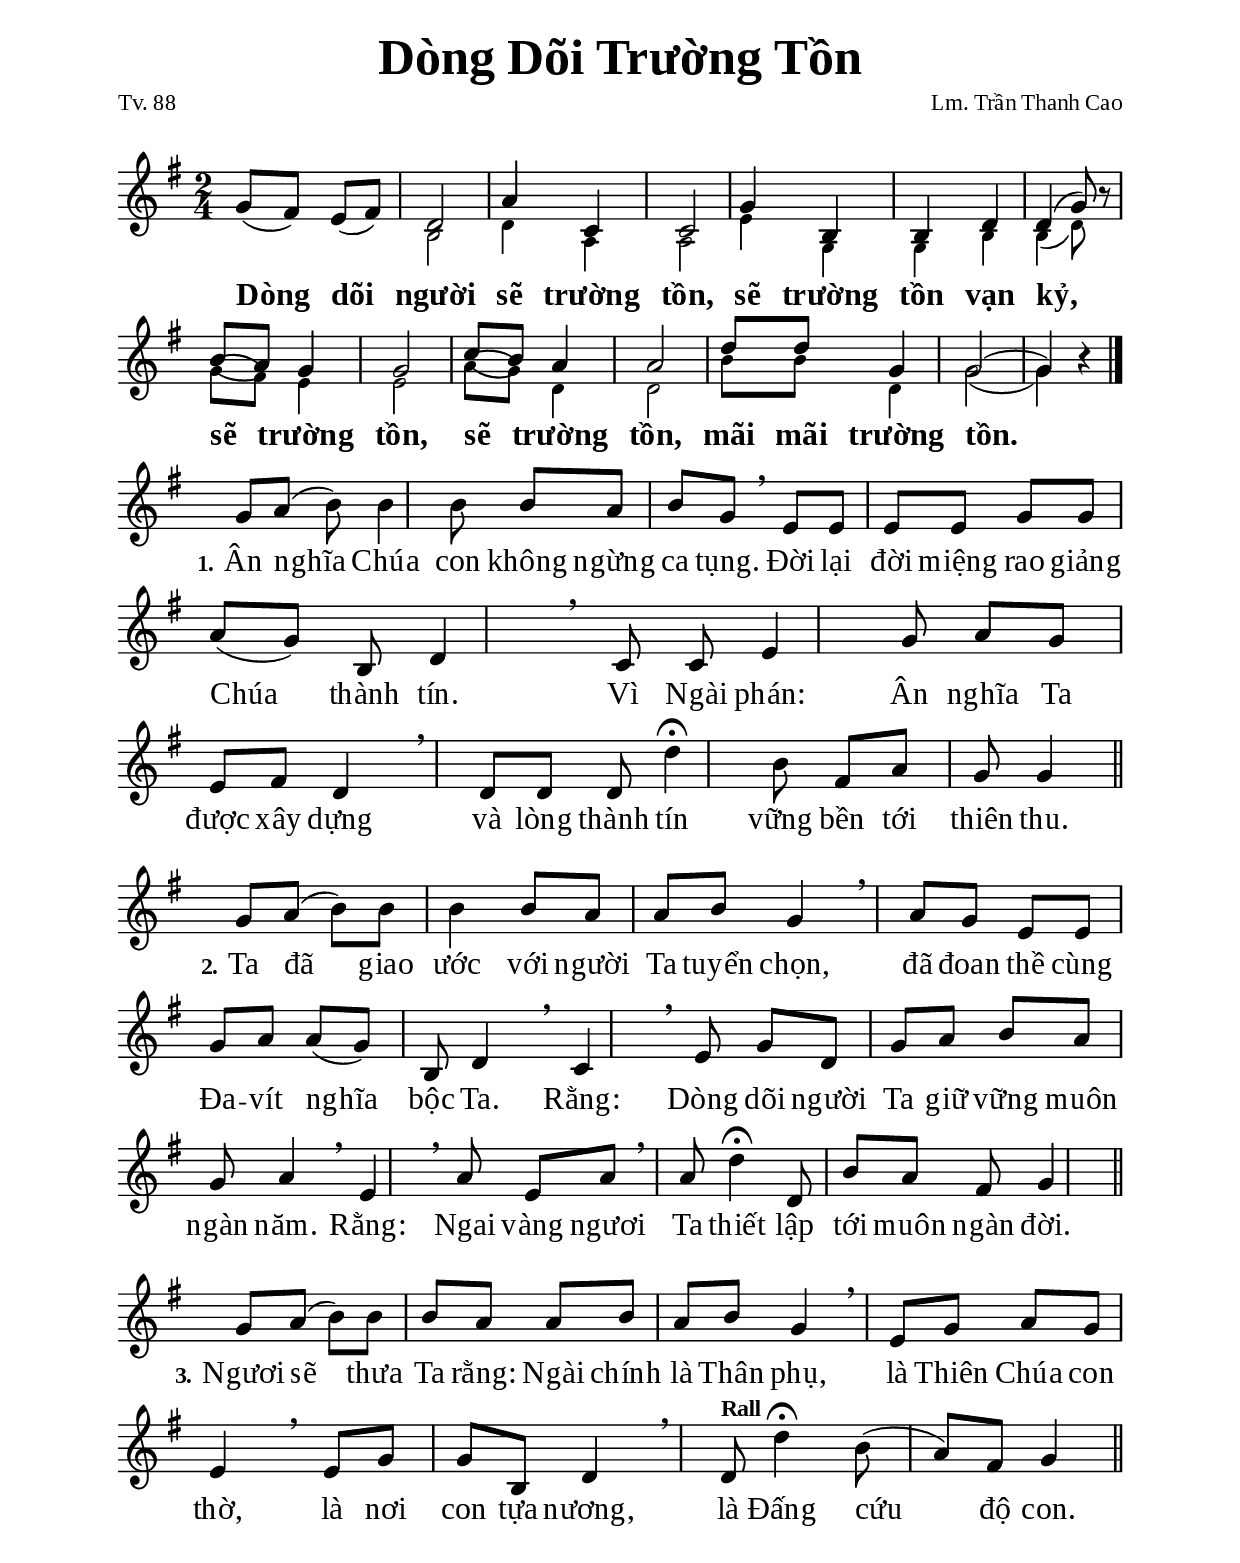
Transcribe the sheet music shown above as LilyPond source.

% Cài đặt chung
\version "2.20.0"
\include "english.ly"

\header {
  title = \markup { \fontsize #3 "Dòng Dõi Trường Tồn" }
  poet = "Tv. 88"
  composer = "Lm. Trần Thanh Cao"
  arranger = " "
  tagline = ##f
}


\paper {
  #(set-paper-size "a4")
  top-margin = 10\mm
  bottom-margin = 10\mm
  left-margin = 20\mm
  right-margin = 20\mm
  indent = #0
  #(define fonts
    (make-pango-font-tree
      "Liberation Serif"
      "Liberation Serif"
      "Liberation Serif"
      (/ 20 20)))
  page-count = #1
}

% Nhạc điệp khúc
nhacDiepKhucSop = \relative c'' {

  g8 _(fs) e _(fs) |
  d2 |
  a'4 c, |
  c2 |
  g'4 b, |
  b d |
  d (g8) r |
  b _(a) g4 |
  g2 |
  c8 _(b) a4 |
  a2 |
  d8 d g,4 |
  g2 ( |
  g4) r \bar "|."
}

nhacDiepKhucBass = \relative c' {


  \skip 2
  b2 |
  d4 a |
  a2 |
  e'4 g, |
  g b |
  b (d8) r |
  g ^(fs) e4 |
  e2 |
  a8 ^(g) d4 |
  d2 |
  b'8 b d,4 |
  g2 ( |
  g4) r
}

% Nhạc phiên khúc
nhacPhienKhucMot = \relative c'' {
 
  g8 a (b) b4 b8 b a b g \breathe
  e e e e g g a (g) b, d4 \breathe
  c8 c e4 g8 a g e fs d4 \breathe
  d8 d d d'4 \fermata b8 fs a g g4 \bar "||"
}

nhacPhienKhucHai = \relative c'' {
 
  g8 a (b) b b4 b8 a a b g4 \breathe
  a8 g e e g a a (g) b, d4 \breathe
  c \breathe e8 g d g a b a g a4 \breathe
  e \breathe a8 e a \breathe a d4 \fermata
  d,8 b' a fs g4 \bar "||"
}

nhacPhienKhucBa = \relative c'' {
 
  g8 a (b) b b a a b a b g4 \breathe
  e8 g a g e4 \breathe
  e8 g g b, d4 \breathe
  \tempo "Rall" d8 d'4 \fermata b8 (a) fs g4 \bar "||"
}

% Lời điệp khúc
loiDiepKhuc = \lyricmode {
 
  Dòng dõi người sẽ trường tồn, sẽ trường tồn vạn kỷ,
  sẽ trường tồn, sẽ trường tồn, mãi mãi trường tồn.
}

% Lời phiên khúc
loiPhienKhucMot = \lyricmode {
  \set stanza = #"1."
  Ân nghĩa Chúa con không ngừng ca tụng.
  Đời lại đời miệng rao giảng Chúa thành tín.
  Vì Ngài phán: Ân nghĩa Ta được xây dựng
  và lòng thành tín vững bền tới thiên thu.
}

loiPhienKhucHai = \lyricmode {
  \set stanza = #"2."
  Ta đã giao ước với người Ta tuyển chọn,
  đã đoan thề cùng Đa -- vít nghĩa bộc Ta.
  Rằng: Dòng dõi người Ta giữ vững muôn ngàn năm.
  Rằng: Ngai vàng ngươi Ta thiết lập tới muôn ngàn đời.
}

loiPhienKhucBa = \lyricmode {
  \set stanza = #"3."
  Ngươi sẽ thưa Ta rằng: Ngài chính là Thân phụ,
  là Thiên Chúa con thờ,
  là nơi con tựa nương,
  là Đấng cứu độ con.
}


% Dàn trang
\score {
  \new ChoirStaff <<
    \new Staff = diepKhuc \with {
        \consists "Merge_rests_engraver"
        \magnifyStaff #(magstep +1)
      }
      <<
      \new Voice = beSop {
        \voiceOne \key g \major \time 2/4 \nhacDiepKhucSop
      }
      \new Voice = beBas {
        \override NoteHead.font-size = #-2
        \voiceTwo \key g \major \time 2/4 \nhacDiepKhucBass
        
      }
    >>
    \new Lyrics \lyricsto beSop \loiDiepKhuc
  >>
  \layout {
    \override Lyrics.LyricText.font-series = #'bold
    \override Lyrics.LyricText.font-size = #+3
    \override Lyrics.LyricSpace.minimum-distance = #2.0
    \override Score.BarNumber.break-visibility = ##(#f #f #f)
    \override Score.SpacingSpanner.uniform-stretching = ##t
  }
}

\score {
  \new ChoirStaff <<
    \new Staff = phienKhuc \with {
        \magnifyStaff #(magstep +1)
      }
      <<
      \new Voice = beSop {
        \key g \major \time 2/4 \nhacPhienKhucMot
      }
    >>
    \new Lyrics \lyricsto beSop \loiPhienKhucMot
  >>
  \layout {
    \override Staff.TimeSignature.transparent = ##t
    \override Lyrics.LyricText.font-size = #+3
    \override Lyrics.LyricSpace.minimum-distance = #0.5
    \override Score.BarNumber.break-visibility = ##(#f #f #f)
    \override Score.SpacingSpanner.uniform-stretching = ##t
    \set Score.barAlways = ##t
    \set Score.defaultBarType = ""
  } 
}

\score {
  \new ChoirStaff <<
    \new Staff = phienKhuc \with {
        \magnifyStaff #(magstep +1)
      }
      <<
      \new Voice = beSop {
        \key g \major \time 2/4 \nhacPhienKhucHai
      }
    >>
    \new Lyrics \lyricsto beSop \loiPhienKhucHai
  >>
  \layout {
    \override Staff.TimeSignature.transparent = ##t
    \override Lyrics.LyricText.font-size = #+3
    \override Lyrics.LyricSpace.minimum-distance = #0.5
    \override Score.BarNumber.break-visibility = ##(#f #f #f)
    \override Score.SpacingSpanner.uniform-stretching = ##t
    \set Score.barAlways = ##t
    \set Score.defaultBarType = ""
  } 
}

\score {
  \new ChoirStaff <<
    \new Staff = phienKhuc \with {
        \magnifyStaff #(magstep +1)
      }
      <<
      \new Voice = beSop {
        \key g \major \time 2/4 \nhacPhienKhucBa
      }
    >>
    \new Lyrics \lyricsto beSop \loiPhienKhucBa
  >>
  \layout {
    \override Staff.TimeSignature.transparent = ##t
    \override Lyrics.LyricText.font-size = #+3
    \override Lyrics.LyricSpace.minimum-distance = #0.5
    \override Score.BarNumber.break-visibility = ##(#f #f #f)
    \override Score.SpacingSpanner.uniform-stretching = ##t
    \set Score.barAlways = ##t
    \set Score.defaultBarType = ""
  } 
}
